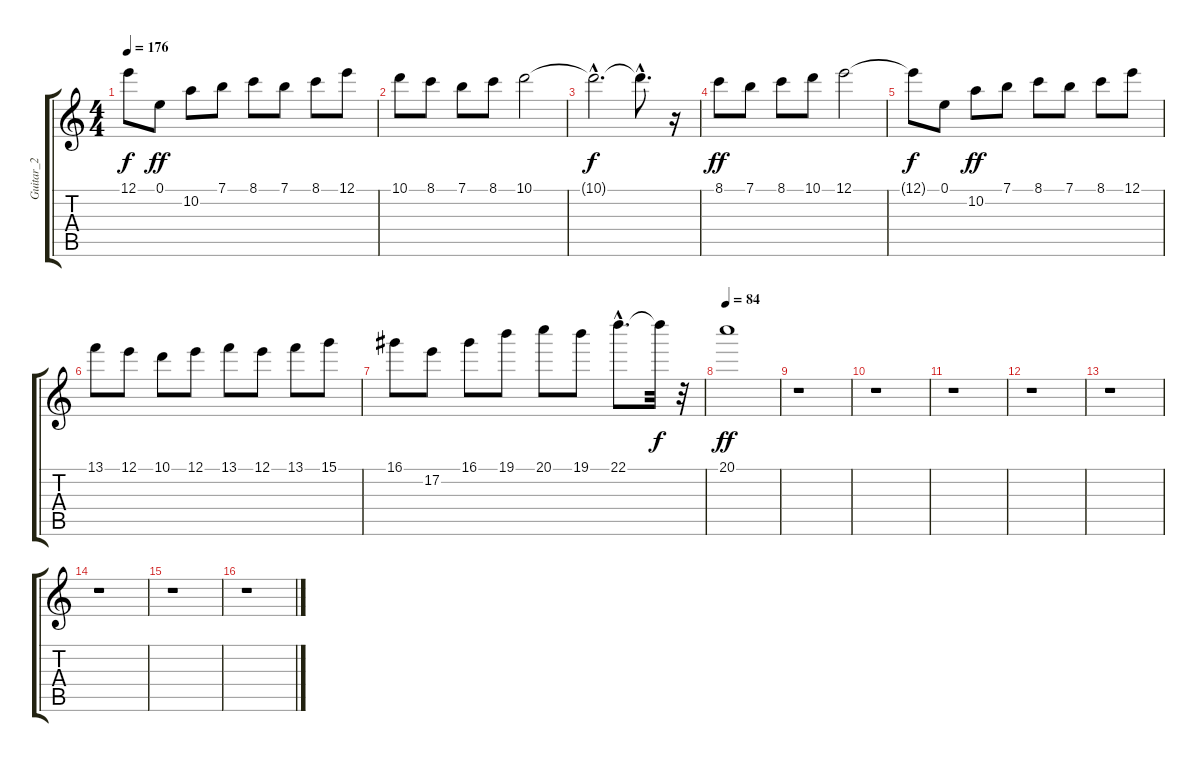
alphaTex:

\track ("Guitar_2" "Guitar_2") {instrument acousticguitarsteel}
\staff {score tabs}
\tuning (E4 B3 G3 D3 A2 E2) {hide}
\ts (4 4)
\tempo 176
\clef g2
\ks c
12.1{t}.8{dy f} 0.1.8{dy ff} 10.2.8 7.1.8 8.1.8 7.1.8 8.1.8 12.1.8 |
10.1.8 8.1.8 7.1.8 8.1.8 10.1.2 |
10.1{hac t}.2{d dy f} 10.1{hac t}.8{d} r.16 |
8.1.8{dy ff} 7.1.8 8.1.8 10.1.8 12.1.2 |
12.1{t}.8{dy f} 0.1.8 10.2.8{dy ff} 7.1.8 8.1.8 7.1.8 8.1.8 12.1.8 |
13.1.8 12.1.8 10.1.8 12.1.8 13.1.8 12.1.8 13.1.8 15.1.8 |
16.1.8 17.2.8 16.1.8 19.1.8 20.1.8 19.1.8 22.1{hac}.8{d} 22.1{t}.32{dy f} r.32 |
\tempo 84
20.1.1{dy ff} |
r.1 |
r.1 |
r.1 |
r.1 |
r.1 |
r.1 |
r.1 |
r.1
